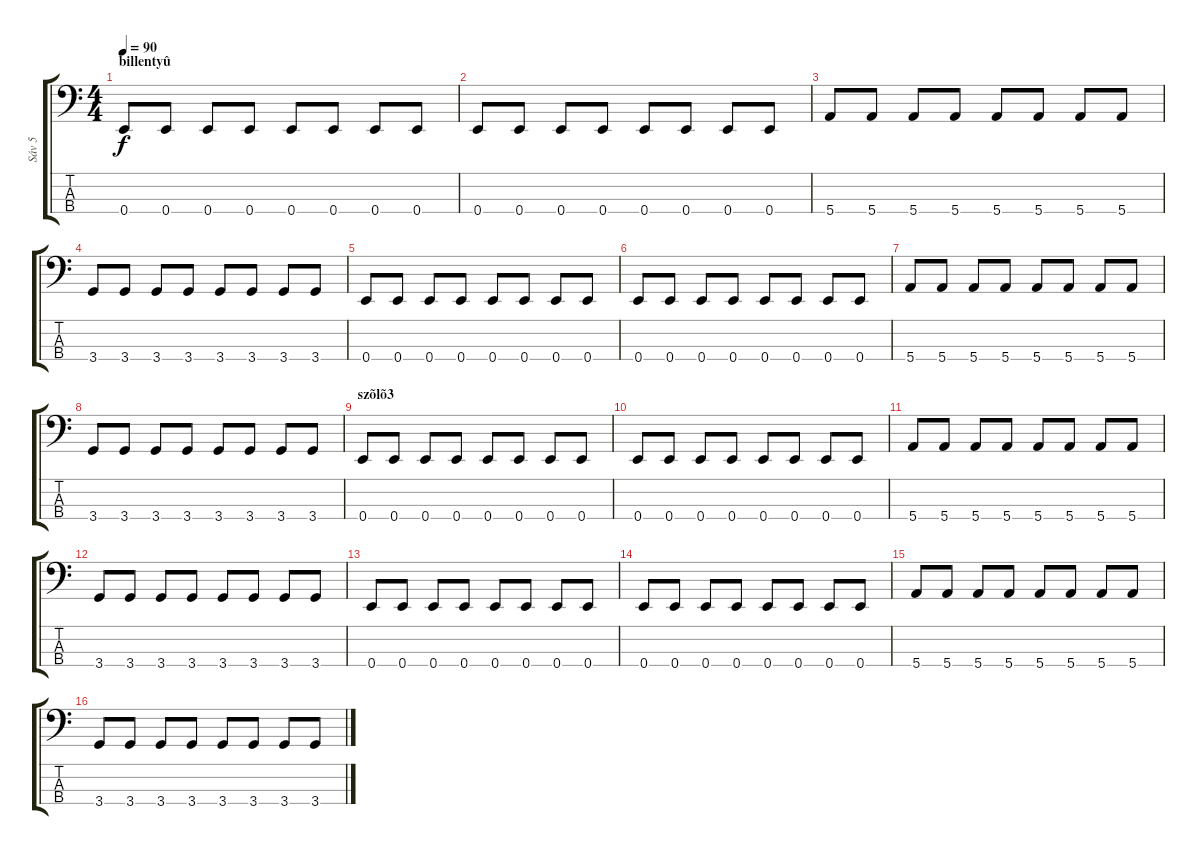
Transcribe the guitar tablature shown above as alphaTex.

\track ("Sáv 5" "Sáv 5") {instrument electricbasspick}
\staff {score tabs}
\tuning (G2 D2 A1 E1) {hide}
\ts (4 4)
\section ("" "billentyû")
\tempo 90
\clef f4
\ks c
0.4.8{dy f} 0.4.8 0.4.8 0.4.8 0.4.8 0.4.8 0.4.8 0.4.8 |
0.4.8 0.4.8 0.4.8 0.4.8 0.4.8 0.4.8 0.4.8 0.4.8 |
5.4.8 5.4.8 5.4.8 5.4.8 5.4.8 5.4.8 5.4.8 5.4.8 |
3.4.8 3.4.8 3.4.8 3.4.8 3.4.8 3.4.8 3.4.8 3.4.8 |
0.4.8 0.4.8 0.4.8 0.4.8 0.4.8 0.4.8 0.4.8 0.4.8 |
0.4.8 0.4.8 0.4.8 0.4.8 0.4.8 0.4.8 0.4.8 0.4.8 |
5.4.8 5.4.8 5.4.8 5.4.8 5.4.8 5.4.8 5.4.8 5.4.8 |
3.4.8 3.4.8 3.4.8 3.4.8 3.4.8 3.4.8 3.4.8 3.4.8 |
\section ("" "szõlõ3")
0.4.8 0.4.8 0.4.8 0.4.8 0.4.8 0.4.8 0.4.8 0.4.8 |
0.4.8 0.4.8 0.4.8 0.4.8 0.4.8 0.4.8 0.4.8 0.4.8 |
5.4.8 5.4.8 5.4.8 5.4.8 5.4.8 5.4.8 5.4.8 5.4.8 |
3.4.8 3.4.8 3.4.8 3.4.8 3.4.8 3.4.8 3.4.8 3.4.8 |
0.4.8 0.4.8 0.4.8 0.4.8 0.4.8 0.4.8 0.4.8 0.4.8 |
0.4.8 0.4.8 0.4.8 0.4.8 0.4.8 0.4.8 0.4.8 0.4.8 |
5.4.8 5.4.8 5.4.8 5.4.8 5.4.8 5.4.8 5.4.8 5.4.8 |
3.4.8 3.4.8 3.4.8 3.4.8 3.4.8 3.4.8 3.4.8 3.4.8
